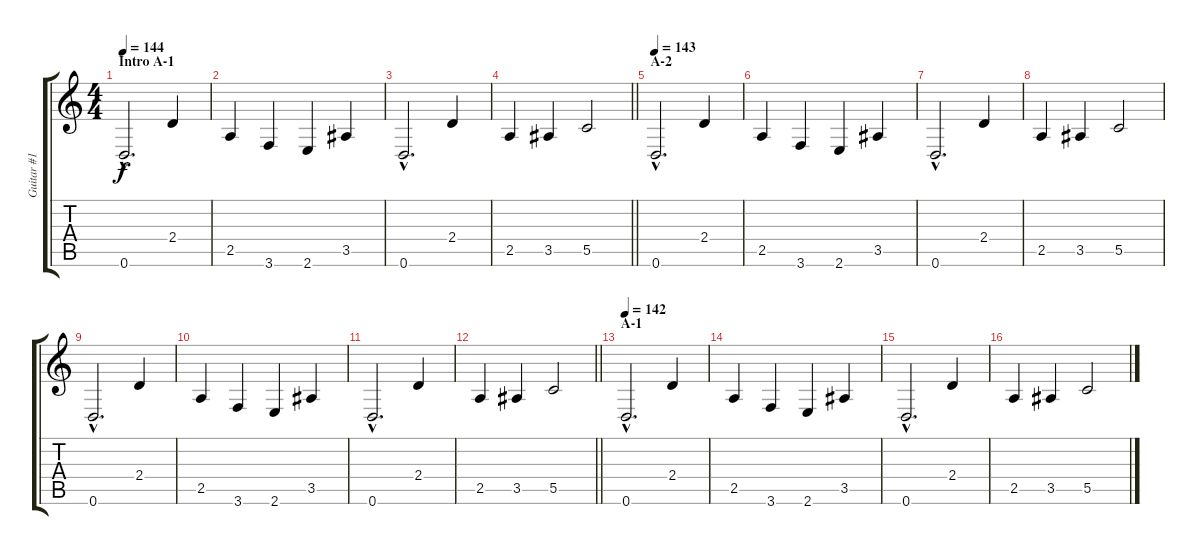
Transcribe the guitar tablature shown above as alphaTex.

\track ("Guitar #1" "Guitar #1") {instrument distortionguitar}
\staff {score tabs}
\tuning (D4 A3 F3 C3 G2 D2) {hide}
\ts (4 4)
\section ("" "Intro A-1")
\tempo 144
\tempo 142
\tempo 144
\clef g2
\ks c
0.6{hac}.2{d dy f instrument distortionguitar} 2.4.4 |
2.5.4 3.6.4 2.6.4 3.5.4 |
0.6{hac}.2{d} 2.4.4 |
\barLineRight lightlight
2.5.4 3.5.4 5.5.2 |
\section ("" "A-2")
\tempo 143
0.6{hac}.2{d} 2.4.4 |
2.5.4 3.6.4 2.6.4 3.5.4 |
0.6{hac}.2{d} 2.4.4 |
2.5.4 3.5.4 5.5.2 |
0.6{hac}.2{d} 2.4.4 |
2.5.4 3.6.4 2.6.4 3.5.4 |
0.6{hac}.2{d} 2.4.4 |
\barLineRight lightlight
2.5.4 3.5.4 5.5.2 |
\section ("" "A-1")
\tempo 142
0.6{hac}.2{d} 2.4.4 |
2.5.4 3.6.4 2.6.4 3.5.4 |
0.6{hac}.2{d} 2.4.4 |
2.5.4 3.5.4 5.5.2
